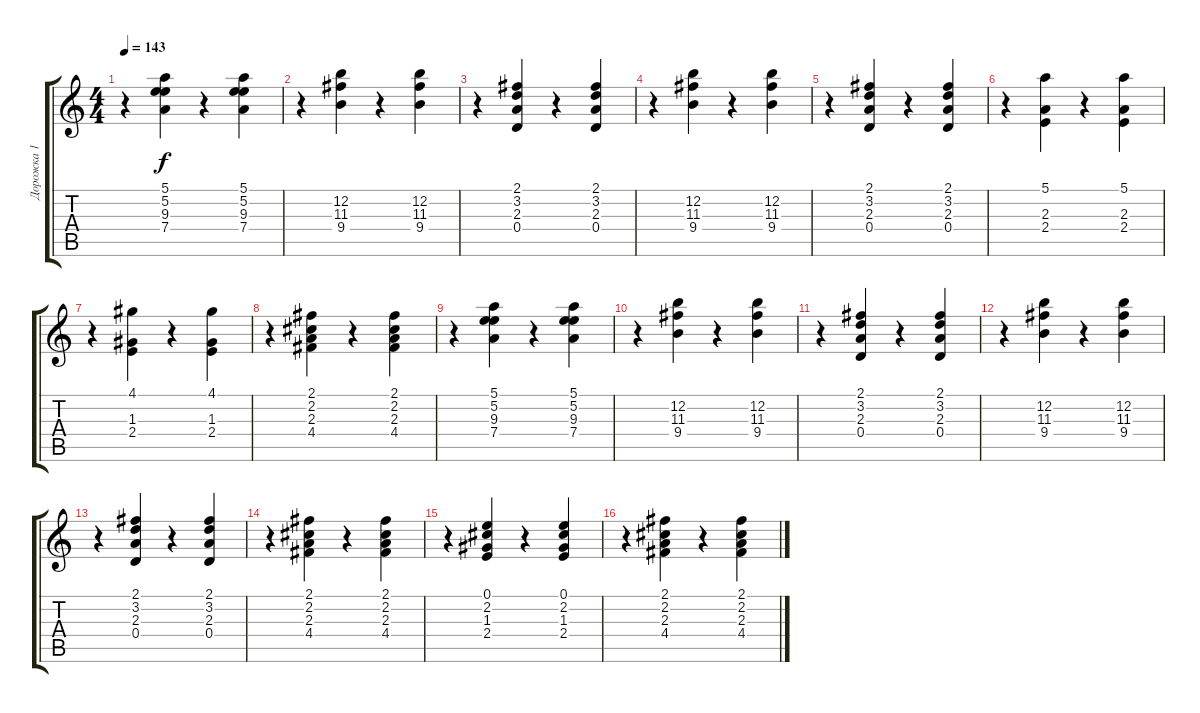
\track ("Дорожка 1" "Дорожка 1") {instrument electricguitarclean}
\staff {score tabs}
\tuning (E4 B3 G3 D3 A2 E2) {hide}
\ts (4 4)
\tempo 143
\clef g2
\ks c
r.4{dy f} (5.1 5.2 9.3 7.4).4 r.4 (5.1 5.2 9.3 7.4).4 |
r.4 (12.2 11.3 9.4).4 r.4 (12.2 11.3 9.4).4 |
r.4 (2.1 3.2 2.3 0.4).4 r.4 (2.1 3.2 2.3 0.4).4 |
r.4 (12.2 11.3 9.4).4 r.4 (12.2 11.3 9.4).4 |
r.4 (2.1 3.2 2.3 0.4).4 r.4 (2.1 3.2 2.3 0.4).4 |
r.4 (5.1 2.3 2.4).4 r.4 (5.1 2.3 2.4).4 |
r.4 (4.1 1.3 2.4).4 r.4 (4.1 1.3 2.4).4 |
r.4 (2.1 2.2 2.3 4.4).4 r.4 (2.1 2.2 2.3 4.4).4 |
r.4 (5.1 5.2 9.3 7.4).4 r.4 (5.1 5.2 9.3 7.4).4 |
r.4 (12.2 11.3 9.4).4 r.4 (12.2 11.3 9.4).4 |
r.4 (2.1 3.2 2.3 0.4).4 r.4 (2.1 3.2 2.3 0.4).4 |
r.4 (12.2 11.3 9.4).4 r.4 (12.2 11.3 9.4).4 |
r.4 (2.1 3.2 2.3 0.4).4 r.4 (2.1 3.2 2.3 0.4).4 |
r.4 (2.1 2.2 2.3 4.4).4 r.4 (2.1 2.2 2.3 4.4).4 |
r.4 (0.1 2.2 1.3 2.4).4 r.4 (0.1 2.2 1.3 2.4).4 |
r.4 (2.1 2.2 2.3 4.4).4 r.4 (2.1 2.2 2.3 4.4).4
